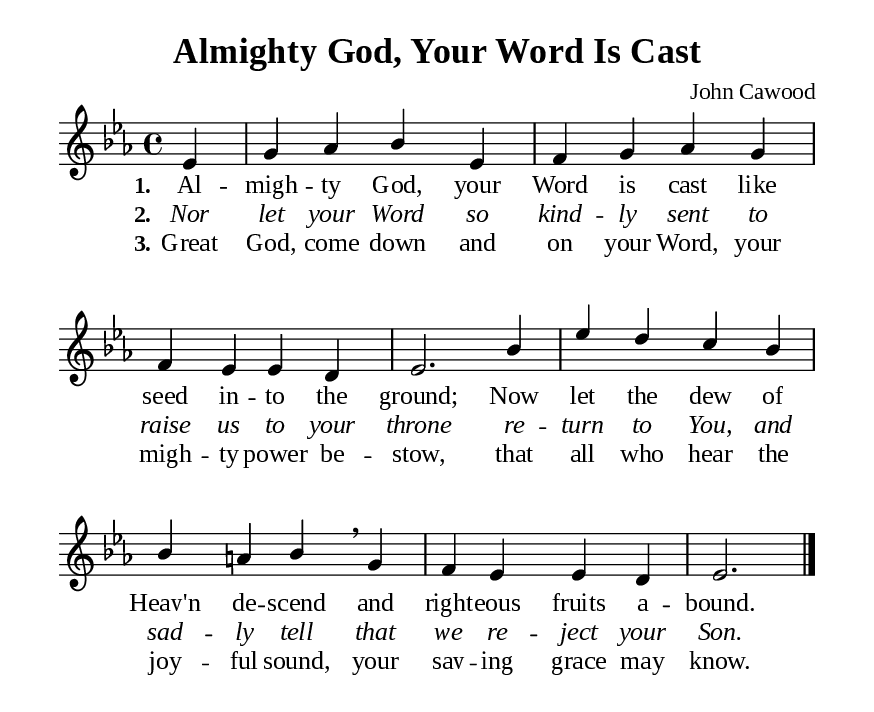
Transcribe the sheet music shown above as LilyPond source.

\version "2.18.2"

\header {
  title = "Almighty God, Your Word Is Cast"
  composer = "John Cawood"
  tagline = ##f
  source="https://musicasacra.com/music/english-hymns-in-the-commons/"
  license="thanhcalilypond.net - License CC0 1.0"
}

global= {
  \key ees \major
  \time 4/4
  \override Score.BarNumber.break-visibility = ##(#f #f #f)
  \override Lyrics.LyricSpace.minimum-distance = #3.0
}

\paper {
  #(set-paper-size "a5")
  top-margin = 10\mm
  bottom-margin = 10\mm
  left-margin = 10\mm
  right-margin = 10\mm
  indent = #0
  #(define fonts
	 (make-pango-font-tree "Liberation Serif"
	 		       "Liberation Serif"
			       "Liberation Serif"
			       (/ 20 20)))
  system-system-spacing = #'((basic-distance . 3) (padding . 5))
}

printItalic = \with {
  \override LyricText.font-shape = #'italic
}

minorNote = #(define-music-function
  (parser location note)
  (ly:music?)
  #{
    \tweak font-size #-3
    #note
  #}
)

% Verse music
musicVerseSoprano = \relative c' {
                  \partial 4 ees4 |
  %{	01	%} g4 aes bes ees, |
  %{	02	%} f g aes g |
  %{	03	%} f ees ees d |
  %{	04	%} ees2. bes'4 |
  %{	05	%} ees d c bes |
  %{	06	%} bes a! bes \breathe g |
  %{	07	%} f ees ees d |
                    ees2. \bar "|."
}

% Verse lyrics
verseOne = \lyricmode {
  \set stanza = #"1."
  Al -- migh -- ty God, your Word is cast like seed in -- to the ground;
  Now let the dew of Heav'n de -- scend and right -- eous fruits a -- bound.
}

verseTwo = \lyricmode {
  \set stanza = #"2."
  Nor let your Word so kind -- ly sent to raise us to your throne re -- turn to You,
  and sad -- ly tell that we re -- ject your Son.
}

verseThree = \lyricmode {
  \set stanza = #"3."
  Great God, come down and on your Word, your migh -- ty power be -- stow,
  that all who hear the joy -- ful sound, your sav -- ing grace may know.
}

% Layout
\score {
    \new ChoirStaff <<
      \new Staff <<
        \clef "treble"
        \new Voice = "sopranos" { \global \stemUp \slurUp \musicVerseSoprano }
      >>
      \new Lyrics \lyricsto sopranos \verseOne
      \new Lyrics \printItalic \lyricsto sopranos \verseTwo
      \new Lyrics \lyricsto sopranos \verseThree
    >>
}
